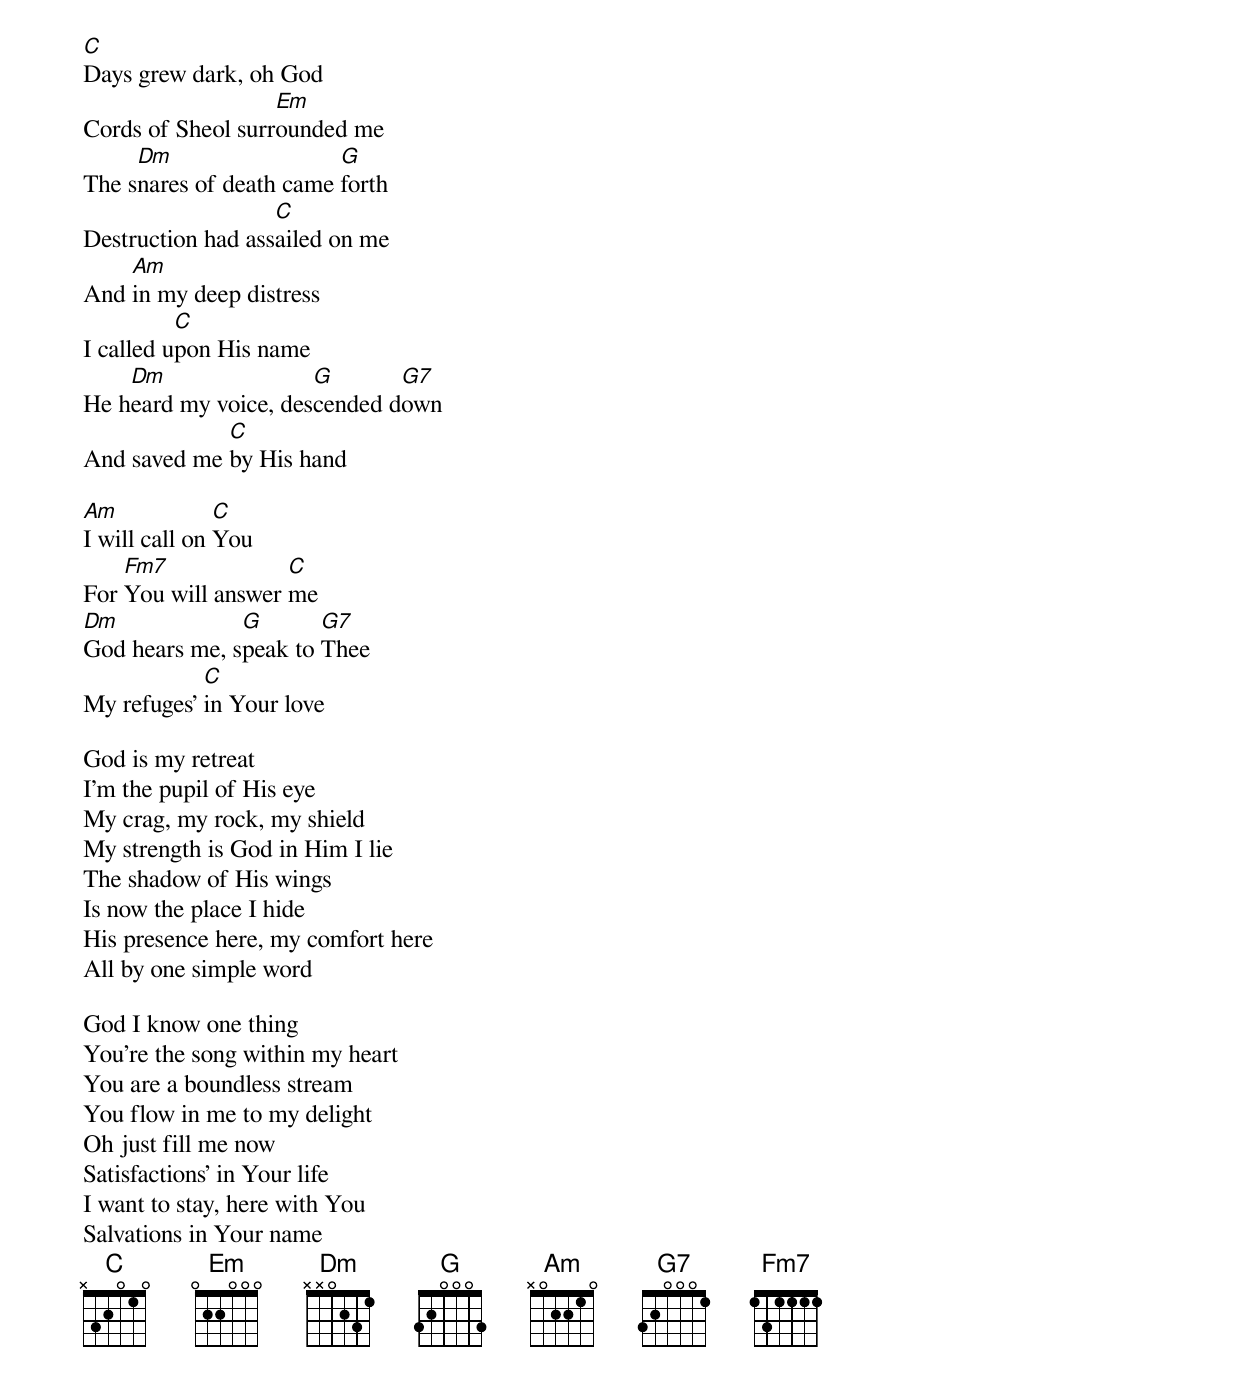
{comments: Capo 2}

[C]Days grew dark, oh God
Cords of Sheol surr[Em]ounded me
The s[Dm]nares of death came [G]forth
Destruction had ass[C]ailed on me
And [Am]in my deep distress
I called u[C]pon His name
He h[Dm]eard my voice, des[G]cended d[G7]own
And saved me [C]by His hand

[Am]I will call on [C]You
For [Fm7]You will answer [C]me
[Dm]God hears me, s[G]peak to [G7]Thee
My refuges’ [C]in Your love

God is my retreat
I’m the pupil of His eye
My crag, my rock, my shield
My strength is God in Him I lie
The shadow of His wings
Is now the place I hide
His presence here, my comfort here
All by one simple word

God I know one thing
You’re the song within my heart
You are a boundless stream
You flow in me to my delight
Oh just fill me now
Satisfactions’ in Your life
I want to stay, here with You
Salvations in Your name
